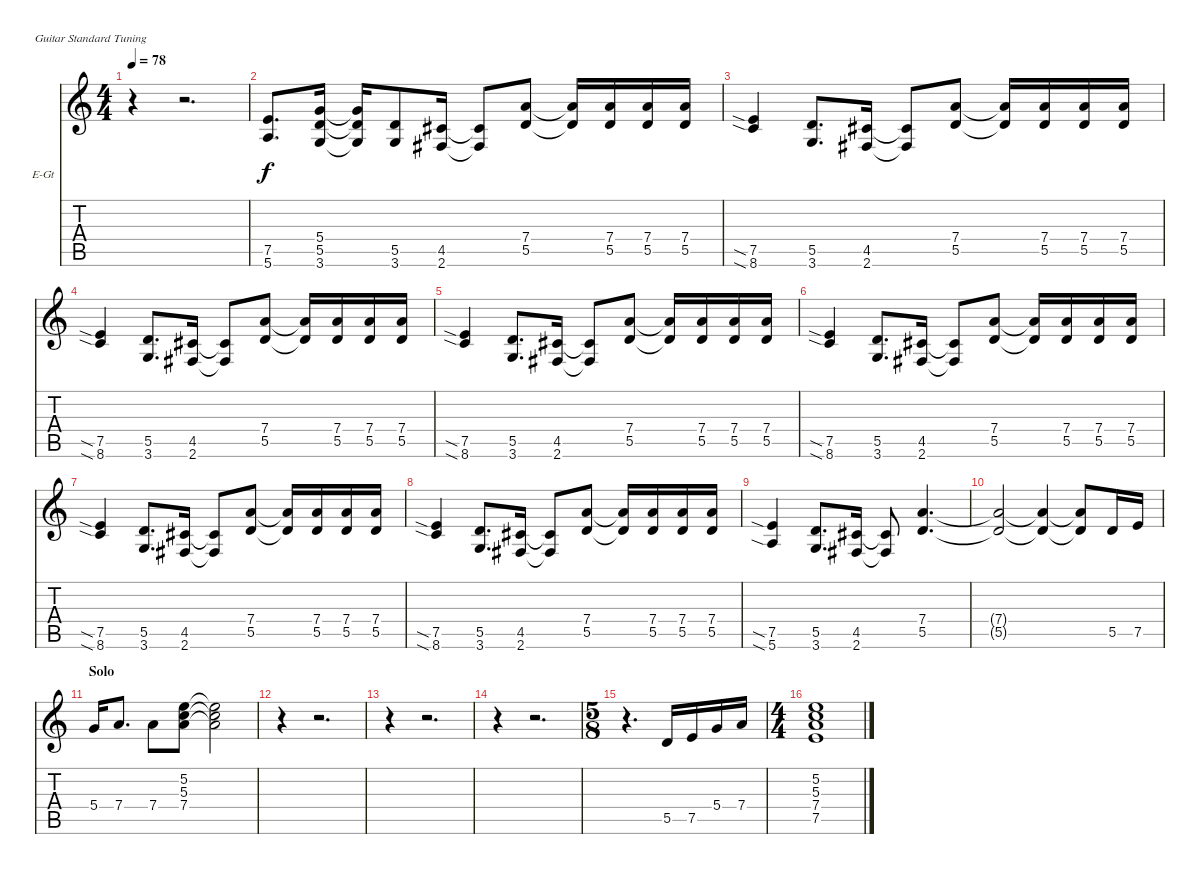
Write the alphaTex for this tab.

\defaultSystemsLayout 4
\bracketExtendMode nobrackets
\firstSystemTrackNameOrientation horizontal
\otherSystemsTrackNameOrientation horizontal
\track ("Stone Gossard (Drive)" "E-Gt") {instrument overdrivenguitar}
\staff {score tabs}
\tuning (E4 B3 G3 D3 A2 E2)
\ts (4 4)
\tempo 78
\clef g2
\ks c
r.4{dy f} r.2{d} |
(7.5 5.6).8{d} (5.4 5.5 3.6).16 (5.4{t} 5.5{t} 3.6{t}).16 (5.5 3.6).8 (4.5 2.6).16 (4.5{t} 2.6{t}).8 (7.4 5.5).8 (7.4{t} 5.5{t}).16 (7.4 5.5).16 (7.4 5.5).16 (7.4 5.5).16 |
(7.5{sia} 8.6{sia}).4 (5.5 3.6).8{d} (4.5 2.6).16 (4.5{t} 2.6{t}).8 (7.4 5.5).8 (7.4{t} 5.5{t}).16 (7.4 5.5).16 (7.4 5.5).16 (7.4 5.5).16 |
(7.5{sia} 8.6{sia}).4 (5.5 3.6).8{d} (4.5 2.6).16 (4.5{t} 2.6{t}).8 (7.4 5.5).8 (7.4{t} 5.5{t}).16 (7.4 5.5).16 (7.4 5.5).16 (7.4 5.5).16 |
(7.5{sia} 8.6{sia}).4 (5.5 3.6).8{d} (4.5 2.6).16 (4.5{t} 2.6{t}).8 (7.4 5.5).8 (7.4{t} 5.5{t}).16 (7.4 5.5).16 (7.4 5.5).16 (7.4 5.5).16 |
(7.5{sia} 8.6{sia}).4 (5.5 3.6).8{d} (4.5 2.6).16 (4.5{t} 2.6{t}).8 (7.4 5.5).8 (7.4{t} 5.5{t}).16 (7.4 5.5).16 (7.4 5.5).16 (7.4 5.5).16 |
(7.5{sia} 8.6{sia}).4 (5.5 3.6).8{d} (4.5 2.6).16 (4.5{t} 2.6{t}).8 (7.4 5.5).8 (7.4{t} 5.5{t}).16 (7.4 5.5).16 (7.4 5.5).16 (7.4 5.5).16 |
(7.5{sia} 8.6{sia}).4 (5.5 3.6).8{d} (4.5 2.6).16 (4.5{t} 2.6{t}).8 (7.4 5.5).8 (7.4{t} 5.5{t}).16 (7.4 5.5).16 (7.4 5.5).16 (7.4 5.5).16 |
(7.5{sia} 5.6{sia}).4 (5.5 3.6).8{d} (4.5 2.6).16 (4.5{t} 2.6{t}).8 (7.4 5.5).4{d} |
(7.4{t} 5.5{t}).2 (7.4{t} 5.5{t}).4 (7.4{t} 5.5{t}).8 5.5.16 7.5.16 |
\section ("" "Solo")
5.4.16 7.4.8{d} 7.4.8 (5.2 5.3 7.4).8 (5.2{t} 5.3{t} 7.4{t}).2 |
r.4 r.2{d} |
r.4 r.2{d} |
r.4 r.2{d} |
\ts (5 8)
r.4{d} 5.5.16 7.5.16 5.4.16 7.4.16 |
\ts (4 4)
(5.2 5.3 7.4 7.5).1
